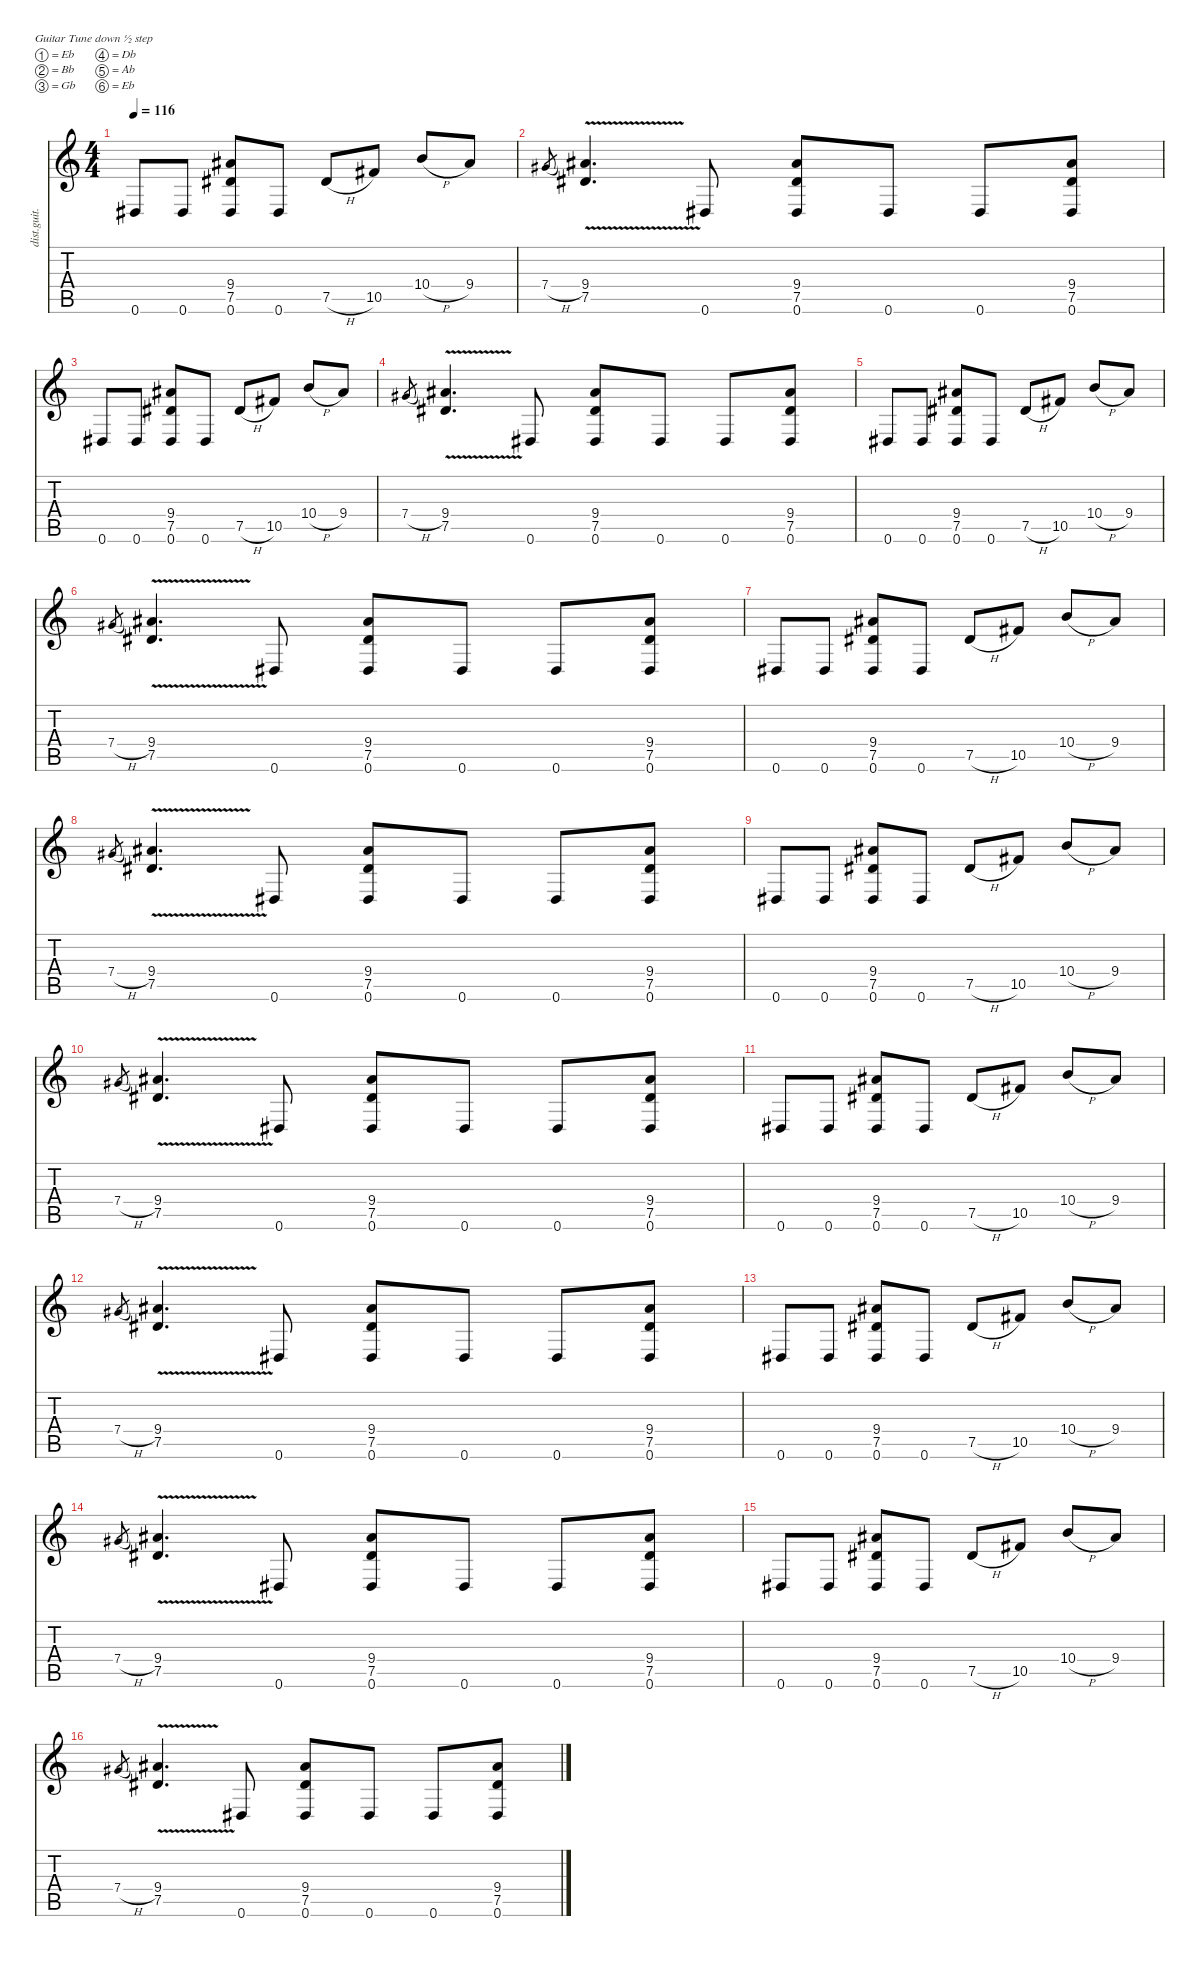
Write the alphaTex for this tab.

\defaultSystemsLayout 4
\hideDynamics
\bracketExtendMode nobrackets
\otherSystemsTrackNameOrientation horizontal
\track ("Guit 1" "dist.guit.") {mute instrument distortionguitar}
\staff {score tabs}
\tuning (Eb4 Bb3 Gb3 Db3 Ab2 Eb2)
\ts (4 4)
\tempo 116
\clef g2
\ks c
0.6{acc #}.8{dy f beam Up} 0.6{acc #}.8{beam Up} (9.4{acc #} 7.5{acc #} 0.6{acc #}).8{beam Up} 0.6{acc #}.8{beam Up} 7.5{h acc #}.8{beam Up} 10.5{acc #}.8{beam Up} 10.4{h}.8{beam Up} 9.4{acc #}.8{beam Up} |
7.4{h acc #}.8{gr dy mf beam Up} (9.4{v acc #} 7.5{v acc #}).4{d dy f beam Up} 0.6{acc #}.8{beam Up} (9.4{acc #} 7.5{acc #} 0.6{acc #}).8{beam Up} 0.6{acc #}.8{beam Up} 0.6{acc #}.8{beam Up} (9.4{acc #} 7.5{acc #} 0.6{acc #}).8{beam Up} |
0.6{acc #}.8{beam Up} 0.6{acc #}.8{beam Up} (9.4{acc #} 7.5{acc #} 0.6{acc #}).8{beam Up} 0.6{acc #}.8{beam Up} 7.5{h acc #}.8{beam Up} 10.5{acc #}.8{beam Up} 10.4{h}.8{beam Up} 9.4{acc #}.8{beam Up} |
7.4{h acc #}.8{gr dy mf beam Up} (9.4{v acc #} 7.5{v acc #}).4{d dy f beam Up} 0.6{acc #}.8{beam Up} (9.4{acc #} 7.5{acc #} 0.6{acc #}).8{beam Up} 0.6{acc #}.8{beam Up} 0.6{acc #}.8{beam Up} (9.4{acc #} 7.5{acc #} 0.6{acc #}).8{beam Up} |
0.6{acc #}.8{beam Up} 0.6{acc #}.8{beam Up} (9.4{acc #} 7.5{acc #} 0.6{acc #}).8{beam Up} 0.6{acc #}.8{beam Up} 7.5{h acc #}.8{beam Up} 10.5{acc #}.8{beam Up} 10.4{h}.8{beam Up} 9.4{acc #}.8{beam Up} |
7.4{h acc #}.8{gr dy mf beam Up} (9.4{v acc #} 7.5{v acc #}).4{d dy f beam Up} 0.6{acc #}.8{beam Up} (9.4{acc #} 7.5{acc #} 0.6{acc #}).8{beam Up} 0.6{acc #}.8{beam Up} 0.6{acc #}.8{beam Up} (9.4{acc #} 7.5{acc #} 0.6{acc #}).8{beam Up} |
0.6{acc #}.8{beam Up} 0.6{acc #}.8{beam Up} (9.4{acc #} 7.5{acc #} 0.6{acc #}).8{beam Up} 0.6{acc #}.8{beam Up} 7.5{h acc #}.8{beam Up} 10.5{acc #}.8{beam Up} 10.4{h}.8{beam Up} 9.4{acc #}.8{beam Up} |
7.4{h acc #}.8{gr dy mf beam Up} (9.4{v acc #} 7.5{v acc #}).4{d dy f beam Up} 0.6{acc #}.8{beam Up} (9.4{acc #} 7.5{acc #} 0.6{acc #}).8{beam Up} 0.6{acc #}.8{beam Up} 0.6{acc #}.8{beam Up} (9.4{acc #} 7.5{acc #} 0.6{acc #}).8{beam Up} |
0.6{acc #}.8{beam Up} 0.6{acc #}.8{beam Up} (9.4{acc #} 7.5{acc #} 0.6{acc #}).8{beam Up} 0.6{acc #}.8{beam Up} 7.5{h acc #}.8{beam Up} 10.5{acc #}.8{beam Up} 10.4{h}.8{beam Up} 9.4{acc #}.8{beam Up} |
7.4{h acc #}.8{gr dy mf beam Up} (9.4{v acc #} 7.5{v acc #}).4{d dy f beam Up} 0.6{acc #}.8{beam Up} (9.4{acc #} 7.5{acc #} 0.6{acc #}).8{beam Up} 0.6{acc #}.8{beam Up} 0.6{acc #}.8{beam Up} (9.4{acc #} 7.5{acc #} 0.6{acc #}).8{beam Up} |
0.6{acc #}.8{beam Up} 0.6{acc #}.8{beam Up} (9.4{acc #} 7.5{acc #} 0.6{acc #}).8{beam Up} 0.6{acc #}.8{beam Up} 7.5{h acc #}.8{beam Up} 10.5{acc #}.8{beam Up} 10.4{h}.8{beam Up} 9.4{acc #}.8{beam Up} |
7.4{h acc #}.8{gr dy mf beam Up} (9.4{v acc #} 7.5{v acc #}).4{d dy f beam Up} 0.6{acc #}.8{beam Up} (9.4{acc #} 7.5{acc #} 0.6{acc #}).8{beam Up} 0.6{acc #}.8{beam Up} 0.6{acc #}.8{beam Up} (9.4{acc #} 7.5{acc #} 0.6{acc #}).8{beam Up} |
0.6{acc #}.8{beam Up} 0.6{acc #}.8{beam Up} (9.4{acc #} 7.5{acc #} 0.6{acc #}).8{beam Up} 0.6{acc #}.8{beam Up} 7.5{h acc #}.8{beam Up} 10.5{acc #}.8{beam Up} 10.4{h}.8{beam Up} 9.4{acc #}.8{beam Up} |
7.4{h acc #}.8{gr dy mf beam Up} (9.4{v acc #} 7.5{v acc #}).4{d dy f beam Up} 0.6{acc #}.8{beam Up} (9.4{acc #} 7.5{acc #} 0.6{acc #}).8{beam Up} 0.6{acc #}.8{beam Up} 0.6{acc #}.8{beam Up} (9.4{acc #} 7.5{acc #} 0.6{acc #}).8{beam Up} |
0.6{acc #}.8{beam Up} 0.6{acc #}.8{beam Up} (9.4{acc #} 7.5{acc #} 0.6{acc #}).8{beam Up} 0.6{acc #}.8{beam Up} 7.5{h acc #}.8{beam Up} 10.5{acc #}.8{beam Up} 10.4{h}.8{beam Up} 9.4{acc #}.8{beam Up} |
7.4{h acc #}.8{gr dy mf beam Up} (9.4{v acc #} 7.5{v acc #}).4{d dy f beam Up} 0.6{acc #}.8{beam Up} (9.4{acc #} 7.5{acc #} 0.6{acc #}).8{beam Up} 0.6{acc #}.8{beam Up} 0.6{acc #}.8{beam Up} (9.4{acc #} 7.5{acc #} 0.6{acc #}).8{beam Up}
